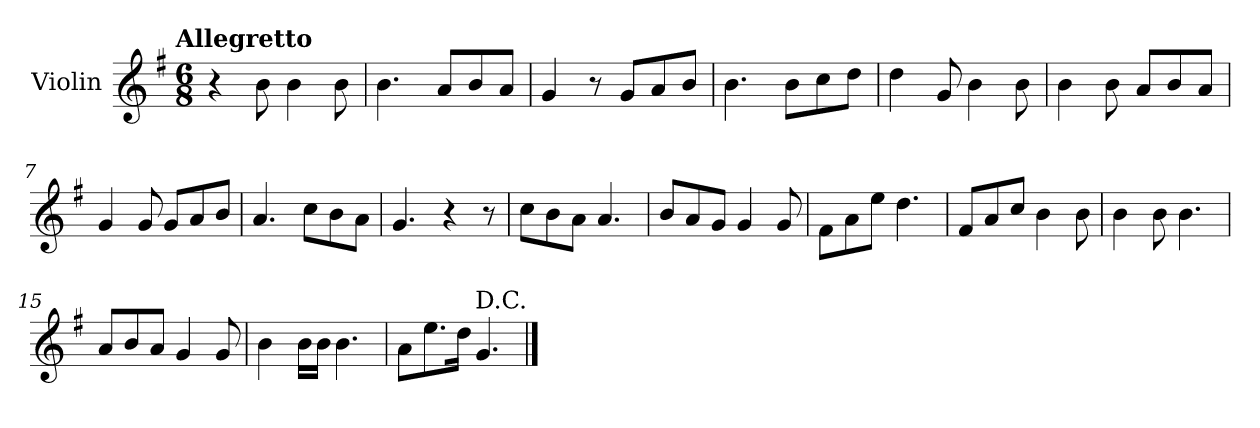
**kern
*part1
*staff1
*I"Violin
*I'Vln.
*clefG2
*k[f#]
!!LO:TX:omd:t=Allegretto
*M6/8
*MM116
=1
4r
8b\
4b\
8b\
=2
4.b\
8a/L
8b/
8a/J
=3
4g/
8r
8g/L
8a/
8b/J
=4
4.b\
8b\L
8cc\
8dd\J
=5
4dd\
8g/
4b\
8b\
=6
4b\
8b\
8a/L
8b/
8a/J
!!LO:LB:g=z
=7
4g/
8g/
8g/L
8a/
8b/J
=8
4.a/
8cc\L
8b\
8a\J
=9
4.g/
4r
8r
=10
8cc\L
8b\
8a\J
4.a/
=11
8b/L
8a/
8g/J
4g/
8g/
!!LO:LB:g=z
=12
8f#\L
8a\
*MM120
8ee\J
4.dd\
=13
8f#/L
8a/
8cc/J
4b\
8b\
=14
*MM116
4b\
8b\
4.b\
=15
8a/L
8b/
8a/J
4g/
8g/
=16
4b\
16b\LL
16b\JJ
4.b\
=17
8a\L
8.ee\
16dd\Jk
4.g/
!LO:TX:a:rj:t=D.C.
==
*-
